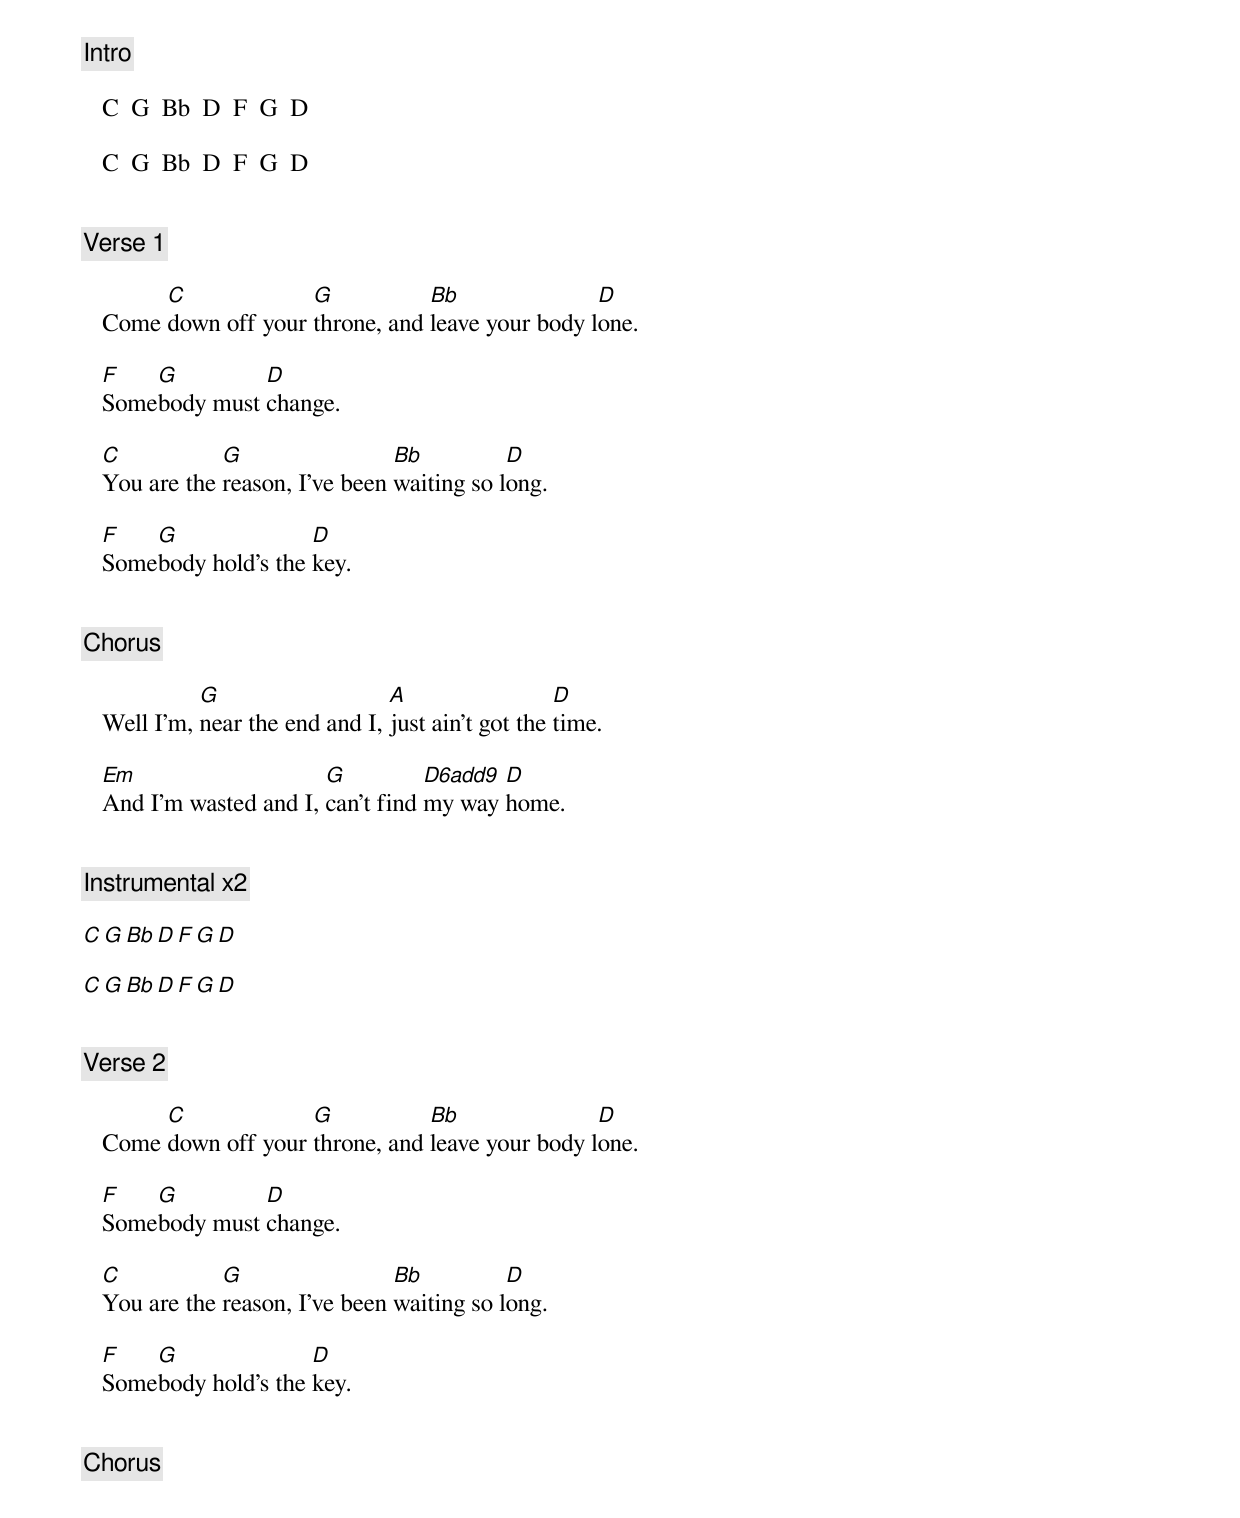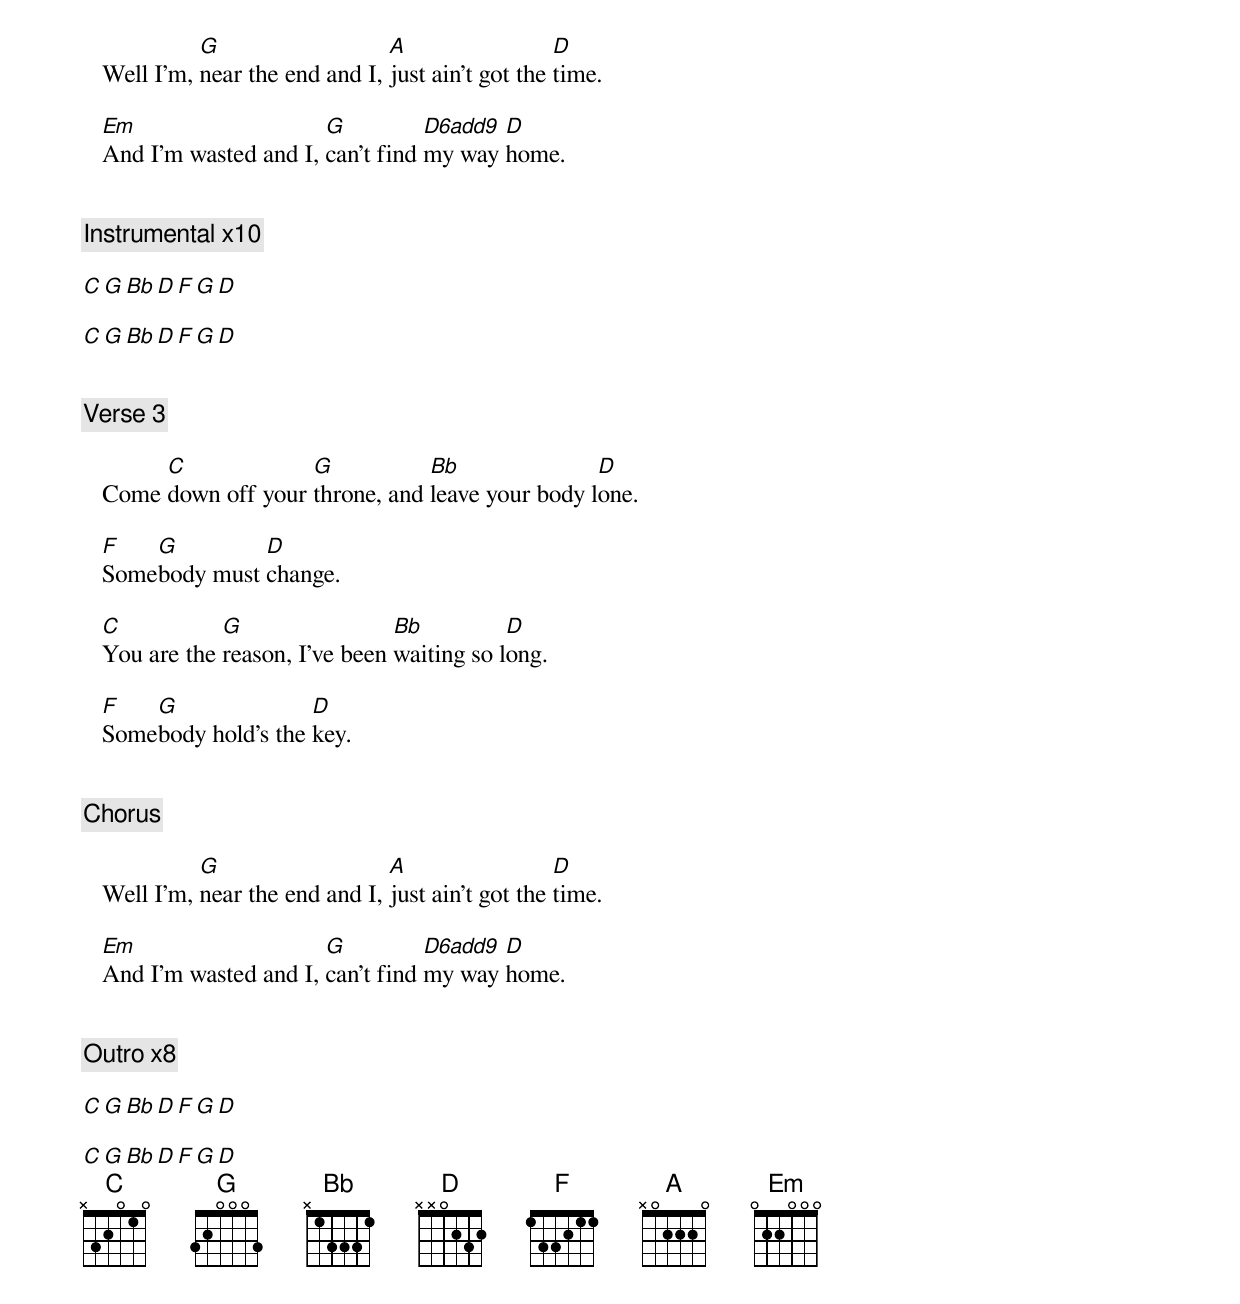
[Intro]

   C  G  Bb  D  F  G  D

   C  G  Bb  D  F  G  D


[Verse 1]

        C             G           Bb               D
   Come down off your throne, and leave your body lone.

   F   G         D
   Somebody must change.

   C           G                 Bb          D
   You are the reason, I've been waiting so long.

   F   G               D
   Somebody hold's the key.


[Chorus]

             G                   A                  D
   Well I'm, near the end and I, just ain't got the time.

   Em                    G          D6add9 D
   And I'm wasted and I, can't find my way home.


[Instrumental] x2

   C  G  Bb  D  F  G  D

   C  G  Bb  D  F  G  D


[Verse 2]

        C             G           Bb               D
   Come down off your throne, and leave your body lone.

   F   G         D
   Somebody must change.

   C           G                 Bb          D
   You are the reason, I've been waiting so long.

   F   G               D
   Somebody hold's the key.


[Chorus]

             G                   A                  D
   Well I'm, near the end and I, just ain't got the time.

   Em                    G          D6add9 D
   And I'm wasted and I, can't find my way home.


[Instrumental] x10

   C  G  Bb  D  F  G  D

   C  G  Bb  D  F  G  D


[Verse 3]

        C             G           Bb               D
   Come down off your throne, and leave your body lone.

   F   G         D
   Somebody must change.

   C           G                 Bb          D
   You are the reason, I've been waiting so long.

   F   G               D
   Somebody hold's the key.


[Chorus]

             G                   A                  D
   Well I'm, near the end and I, just ain't got the time.

   Em                    G          D6add9 D
   And I'm wasted and I, can't find my way home.


[Outro] x8

   C  G  Bb  D  F  G  D

   C  G  Bb  D  F  G  D
